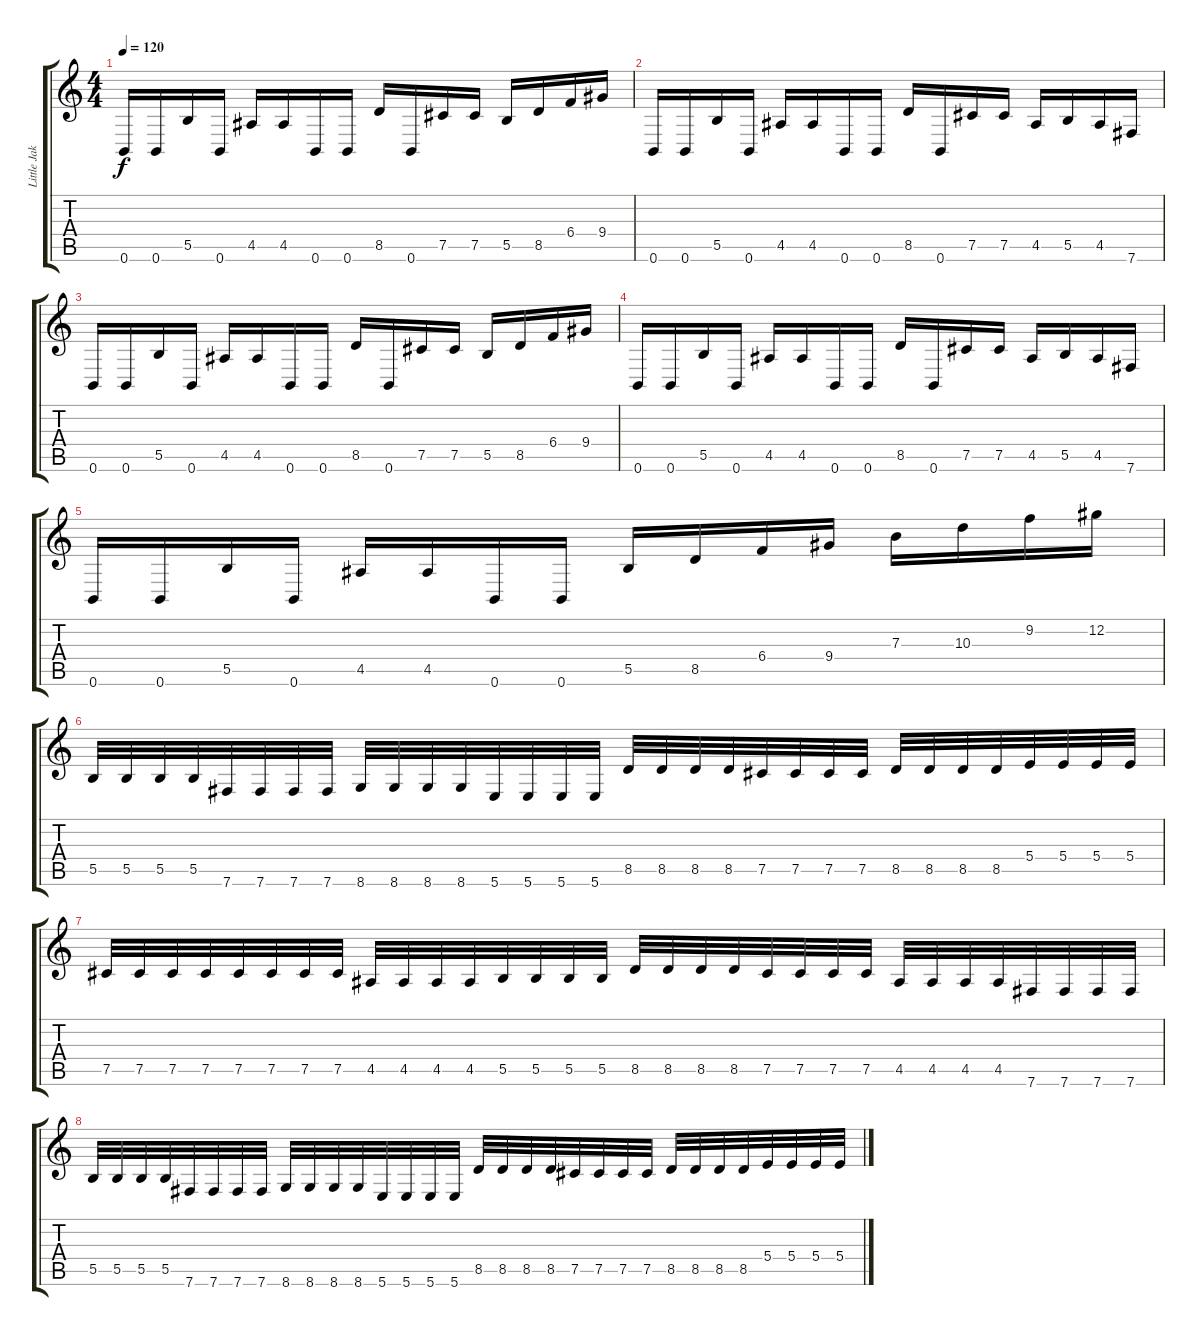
\track ("Little Jake" "Little Jak") {instrument distortionguitar}
\staff {score tabs}
\tuning (Db4 Ab3 E3 B2 Gb2 B1) {hide}
\ts (4 4)
\tempo 120
\clef g2
\ks c
0.6.16{dy f} 0.6.16 5.5.16 0.6.16 4.5.16 4.5.16 0.6.16 0.6.16 8.5.16 0.6.16 7.5.16 7.5.16 5.5.16 8.5.16 6.4.16 9.4.16 |
0.6.16 0.6.16 5.5.16 0.6.16 4.5.16 4.5.16 0.6.16 0.6.16 8.5.16 0.6.16 7.5.16 7.5.16 4.5.16 5.5.16 4.5.16 7.6.16 |
0.6.16 0.6.16 5.5.16 0.6.16 4.5.16 4.5.16 0.6.16 0.6.16 8.5.16 0.6.16 7.5.16 7.5.16 5.5.16 8.5.16 6.4.16 9.4.16 |
0.6.16 0.6.16 5.5.16 0.6.16 4.5.16 4.5.16 0.6.16 0.6.16 8.5.16 0.6.16 7.5.16 7.5.16 4.5.16 5.5.16 4.5.16 7.6.16 |
0.6.16 0.6.16 5.5.16 0.6.16 4.5.16 4.5.16 0.6.16 0.6.16 5.5.16 8.5.16 6.4.16 9.4.16 7.3.16 10.3.16 9.2.16 12.2.16 |
5.5.32 5.5.32 5.5.32 5.5.32 7.6.32 7.6.32 7.6.32 7.6.32 8.6.32 8.6.32 8.6.32 8.6.32 5.6.32 5.6.32 5.6.32 5.6.32 8.5.32 8.5.32 8.5.32 8.5.32 7.5.32 7.5.32 7.5.32 7.5.32 8.5.32 8.5.32 8.5.32 8.5.32 5.4.32 5.4.32 5.4.32 5.4.32 |
7.5.32 7.5.32 7.5.32 7.5.32 7.5.32 7.5.32 7.5.32 7.5.32 4.5.32 4.5.32 4.5.32 4.5.32 5.5.32 5.5.32 5.5.32 5.5.32 8.5.32 8.5.32 8.5.32 8.5.32 7.5.32 7.5.32 7.5.32 7.5.32 4.5.32 4.5.32 4.5.32 4.5.32 7.6.32 7.6.32 7.6.32 7.6.32 |
5.5.32 5.5.32 5.5.32 5.5.32 7.6.32 7.6.32 7.6.32 7.6.32 8.6.32 8.6.32 8.6.32 8.6.32 5.6.32 5.6.32 5.6.32 5.6.32 8.5.32 8.5.32 8.5.32 8.5.32 7.5.32 7.5.32 7.5.32 7.5.32 8.5.32 8.5.32 8.5.32 8.5.32 5.4.32 5.4.32 5.4.32 5.4.32
